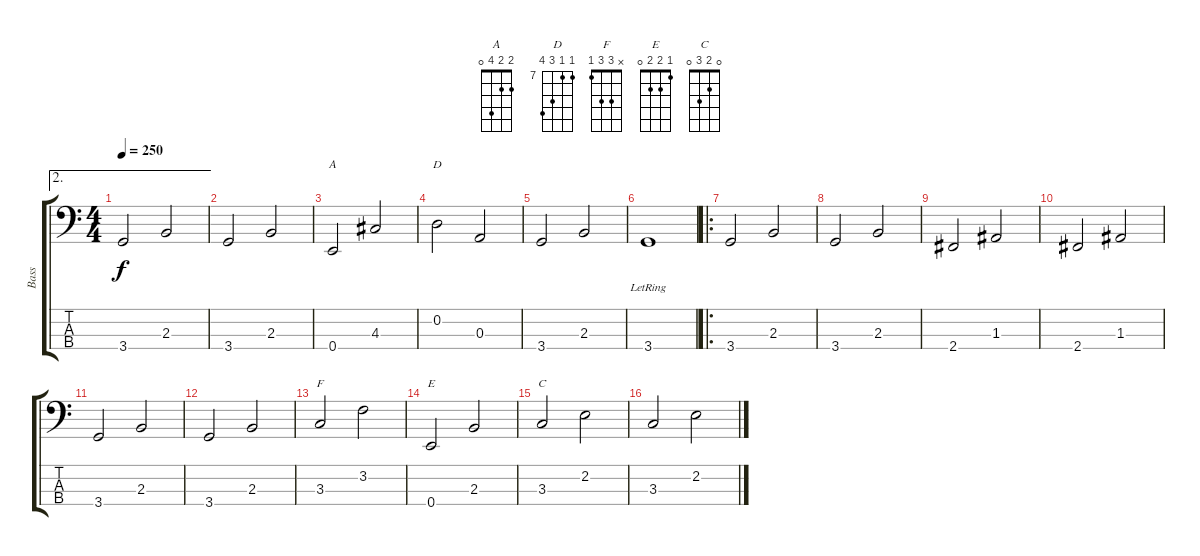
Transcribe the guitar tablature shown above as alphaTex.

\track ("Bass" "Bass") {instrument acousticbass}
\staff {score tabs}
\tuning (G2 D2 A1 E1) {hide}
\chord ("A" 2 2 4 0)
\chord ("D" 7 7 9 10) {firstfret 7}
\chord ("F" x 3 3 1)
\chord ("E" 1 2 2 0)
\chord ("C" 0 2 3 0)
\ae 2
\ts (4 4)
\tempo 250
\clef f4
\ks c
3.4.2{dy f} 2.3.2 |
3.4.2 2.3.2 |
0.4.2{ch "A"} 4.3.2 |
0.2.2{ch "D"} 0.3.2 |
3.4.2 2.3.2 |
3.4{lr}.1 |
\ro
3.4.2 2.3.2 |
3.4.2 2.3.2 |
2.4.2 1.3.2 |
2.4.2 1.3.2 |
3.4.2 2.3.2 |
3.4.2 2.3.2 |
3.3.2{ch "F"} 3.2.2 |
0.4.2{ch "E"} 2.3.2 |
3.3.2{ch "C"} 2.2.2 |
3.3.2 2.2.2
